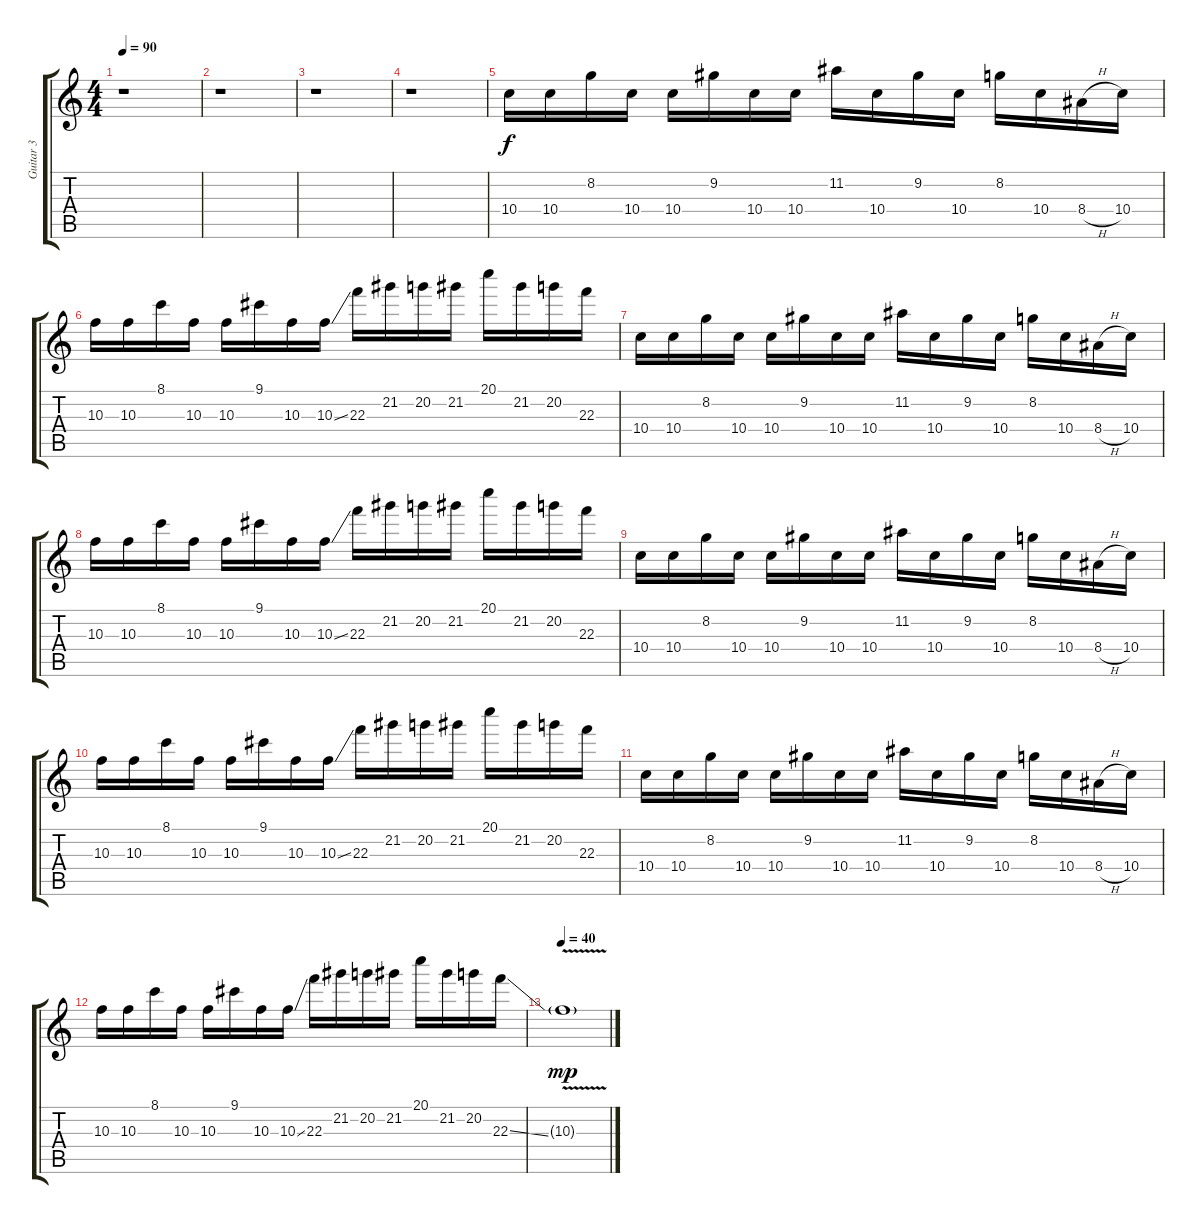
\track ("Guitar 3" "Guitar 3") {instrument overdrivenguitar}
\staff {score tabs}
\tuning (E4 B3 G3 D3 A2 E2) {hide}
\ts (4 4)
\tempo 90
\clef g2
\ks c
r.1{dy f} |
r.1 |
r.1 |
r.1 |
10.4.16 10.4.16 8.2.16 10.4.16 10.4.16 9.2.16 10.4.16 10.4.16 11.2.16 10.4.16 9.2.16 10.4.16 8.2.16 10.4.16 8.4{h}.16 10.4.16 |
10.3.16 10.3.16 8.1.16 10.3.16 10.3.16 9.1.16 10.3.16 10.3{ss}.16 22.3.16 21.2.16 20.2.16 21.2.16 20.1.16 21.2.16 20.2.16 22.3.16 |
10.4.16 10.4.16 8.2.16 10.4.16 10.4.16 9.2.16 10.4.16 10.4.16 11.2.16 10.4.16 9.2.16 10.4.16 8.2.16 10.4.16 8.4{h}.16 10.4.16 |
10.3.16 10.3.16 8.1.16 10.3.16 10.3.16 9.1.16 10.3.16 10.3{ss}.16 22.3.16 21.2.16 20.2.16 21.2.16 20.1.16 21.2.16 20.2.16 22.3.16 |
10.4.16 10.4.16 8.2.16 10.4.16 10.4.16 9.2.16 10.4.16 10.4.16 11.2.16 10.4.16 9.2.16 10.4.16 8.2.16 10.4.16 8.4{h}.16 10.4.16 |
10.3.16 10.3.16 8.1.16 10.3.16 10.3.16 9.1.16 10.3.16 10.3{ss}.16 22.3.16 21.2.16 20.2.16 21.2.16 20.1.16 21.2.16 20.2.16 22.3.16 |
10.4.16 10.4.16 8.2.16 10.4.16 10.4.16 9.2.16 10.4.16 10.4.16 11.2.16 10.4.16 9.2.16 10.4.16 8.2.16 10.4.16 8.4{h}.16 10.4.16 |
10.3.16 10.3.16 8.1.16 10.3.16 10.3.16 9.1.16 10.3.16 10.3{ss}.16 22.3.16 21.2.16 20.2.16 21.2.16 20.1.16 21.2.16 20.2.16 22.3{ss}.16 |
\tempo 40
10.3{v g}.1{dy mp}
